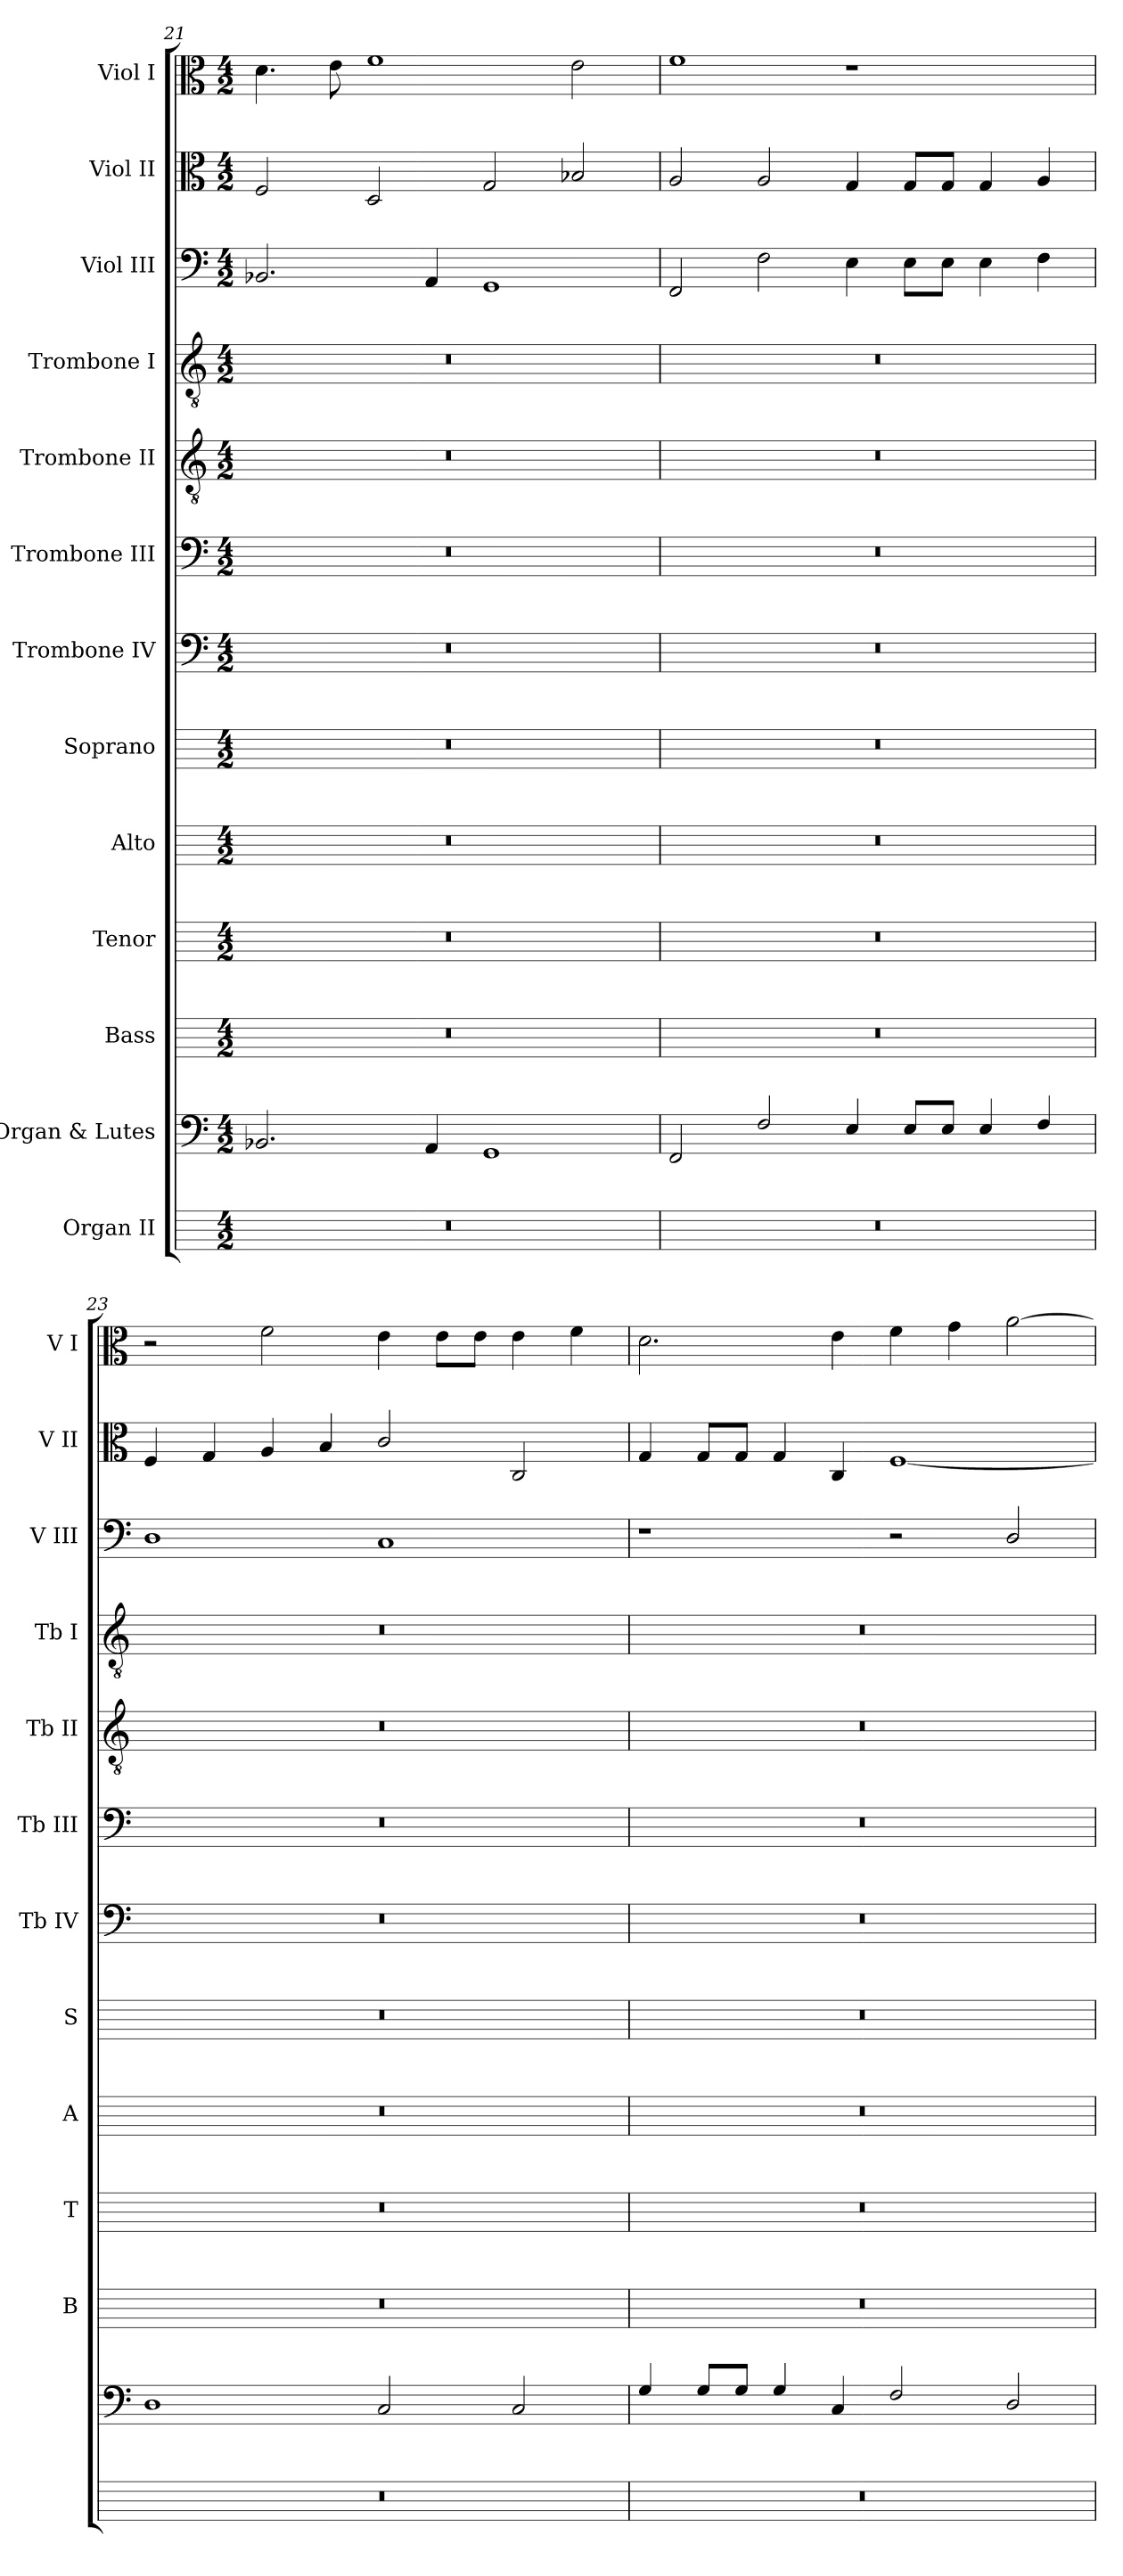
**kern	**kern	**kern	**kern	**kern	**kern	**kern	**kern	**kern	**kern	**kern	**kern	**kern
*part13	*part12	*part11	*part10	*part9	*part8	*part7	*part6	*part5	*part4	*part3	*part2	*part1
*staff13	*staff12	*staff11	*staff10	*staff9	*staff8	*staff7	*staff6	*staff5	*staff4	*staff3	*staff2	*staff1
*I"Organ II	*I"Organ & Lutes	*I"Bass	*I"Tenor	*I"Alto	*I"Soprano	*I"Trombone IV	*I"Trombone III	*I"Trombone II	*I"Trombone I	*I"Viol III	*I"Viol II	*I"Viol I
*	*	*I'B	*I'T	*I'A	*I'S	*I'Tb IV	*I'Tb III	*I'Tb II	*I'Tb I	*I'V III	*I'V II	*I'V I
*	*clefF4	*	*	*	*	*clefF4	*clefF4	*clefGv2	*clefGv2	*clefF4	*clefC3	*clefC3
*	*k[]	*	*	*	*	*k[]	*k[]	*k[]	*k[]	*k[]	*k[]	*k[]
*	*C:	*	*	*	*	*C:	*C:	*C:	*C:	*C:	*C:	*C:
*M4/2	*M4/2	*M4/2	*M4/2	*M4/2	*M4/2	*M4/2	*M4/2	*M4/2	*M4/2	*M4/2	*M4/2	*M4/2
=21	=21	=21	=21	=21	=21	=21	=21	=21	=21	=21	=21	=21
*	*^	*	*	*	*	*	*	*	*	*	*	*
0r	2.BB-X	0ryy	0r	0r	0r	0r	0r	0r	0r	0r	2.BB-X	2F	4.d
.	.	.	.	.	.	.	.	.	.	.	.	.	8e
.	.	.	.	.	.	.	.	.	.	.	.	2D	1f
.	4AA	.	.	.	.	.	.	.	.	.	4AA	.	.
.	1GG	.	.	.	.	.	.	.	.	.	1GG	2G	.
.	.	.	.	.	.	.	.	.	.	.	.	2B-X	2e
=22	=22	=22	=22	=22	=22	=22	=22	=22	=22	=22	=22	=22	=22
0r	2FF	0ryy	0r	0r	0r	0r	0r	0r	0r	0r	2FF	2A	1f
.	2F	.	.	.	.	.	.	.	.	.	2F	2A	.
.	4E	.	.	.	.	.	.	.	.	.	4E	4G	1r
.	8EL	.	.	.	.	.	.	.	.	.	8EL	8GL	.
.	8EJ	.	.	.	.	.	.	.	.	.	8EJ	8GJ	.
.	4E	.	.	.	.	.	.	.	.	.	4E	4G	.
.	4F	.	.	.	.	.	.	.	.	.	4F	4A	.
=23	=23	=23	=23	=23	=23	=23	=23	=23	=23	=23	=23	=23	=23
0r	1D	0ryy	0r	0r	0r	0r	0r	0r	0r	0r	1D	4F	2r
.	.	.	.	.	.	.	.	.	.	.	.	4G	.
.	.	.	.	.	.	.	.	.	.	.	.	4A	2f
.	.	.	.	.	.	.	.	.	.	.	.	4B	.
.	2C	.	.	.	.	.	.	.	.	.	1C	2c/	4e
.	.	.	.	.	.	.	.	.	.	.	.	.	8eL
.	.	.	.	.	.	.	.	.	.	.	.	.	8eJ
.	2C	.	.	.	.	.	.	.	.	.	.	2C	4e
.	.	.	.	.	.	.	.	.	.	.	.	.	4f
=24	=24	=24	=24	=24	=24	=24	=24	=24	=24	=24	=24	=24	=24
0r	4G	0ryy	0r	0r	0r	0r	0r	0r	0r	0r	1r	4G	2.d
.	8GL	.	.	.	.	.	.	.	.	.	.	8GL	.
.	8GJ	.	.	.	.	.	.	.	.	.	.	8GJ	.
.	4G	.	.	.	.	.	.	.	.	.	.	4G	.
.	4C	.	.	.	.	.	.	.	.	.	.	4C	4e
.	2F	.	.	.	.	.	.	.	.	.	2r	[1F	4f
.	.	.	.	.	.	.	.	.	.	.	.	.	4g
.	2D/	.	.	.	.	.	.	.	.	.	2D/	.	[2a
*	*v	*v	*	*	*	*	*	*	*	*	*	*	*
=	=	=	=	=	=	=	=	=	=	=	=	=
*-	*-	*-	*-	*-	*-	*-	*-	*-	*-	*-	*-	*-
